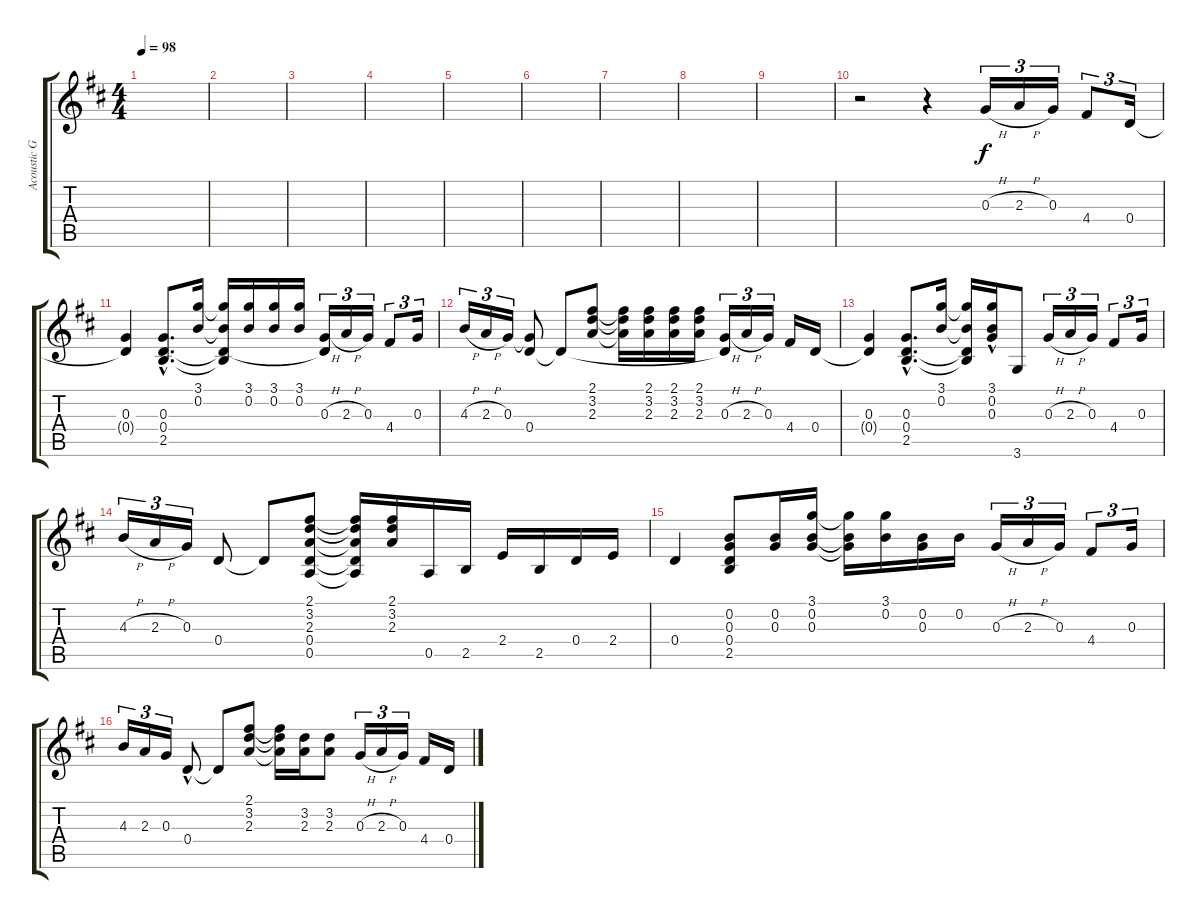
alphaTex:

\track ("Acoustic Gtr 3 (12 String)" "Acoustic G") {instrument acousticguitarsteel}
\staff {score tabs}
\tuning (E4 B3 G3 D3 A2 E2) {hide}
\ts (4 4)
\tempo 98
\clef g2
\ks d
|
|
|
|
|
|
|
|
|
r.2 r.4 0.3{h}.16{tu (3 2)} 2.3{h}.16{tu (3 2)} 0.3.16{tu (3 2)} 4.4.8{tu (3 2)} 0.4.16{tu (3 2)} |
(0.3 0.4{t}).4 (0.3{hac} 0.4{hac} 2.5{hac}).8{d} (3.1 0.2).16 (3.1{t} 0.2{t} 0.4{t} 2.5{t}).16 (3.1 0.2).16 (3.1 0.2).16 (3.1 0.2).16 (0.3{h} 0.4{t}).16{tu (3 2)} 2.3{h}.16{tu (3 2)} 0.3.16{tu (3 2)} 4.4.8{tu (3 2)} 0.3.16{tu (3 2)} |
4.3{h}.16{tu (3 2)} 2.3{h}.16{tu (3 2)} 0.3.16{tu (3 2)} (0.3{t} 0.4).8 0.4{t}.8 (2.1 3.2 2.3).8 (2.1{t} 3.2{t} 2.3{t}).16 (2.1 3.2 2.3).16 (2.1 3.2 2.3).16 (2.1 3.2 2.3).16 (0.3{h} 0.4{t}).16{tu (3 2)} 2.3{h}.16{tu (3 2)} 0.3.16{tu (3 2)} 4.4.16 0.4.16 |
(0.3 0.4{t}).4 (0.3{hac} 0.4 2.5).8{d} (3.1 0.2).16 (3.1{t} 0.2{t} 0.4{t} 2.5{t}).16 (3.1{hac} 0.2{hac} 0.3).16 3.6.8 0.3{h}.16{tu (3 2)} 2.3{h}.16{tu (3 2)} 0.3.16{tu (3 2)} 4.4.8{tu (3 2)} 0.3.16{tu (3 2)} |
4.3{h}.16{tu (3 2)} 2.3{h}.16{tu (3 2)} 0.3.16{tu (3 2)} 0.4.8 0.4{t}.8 (2.1 3.2 2.3 0.4 0.5).8 (2.1{t} 3.2{t} 2.3{t} 0.4{t} 0.5{t}).16 (2.1 3.2 2.3).16 0.5.16 2.5.16 2.4.16 2.5.16 0.4.16 2.4.16 |
0.4.4 (0.2 0.3 0.4 2.5).8 (0.2 0.3).16 (3.1 0.2 0.3).16 (3.1{t} 0.2{t} 0.3{t}).16 (3.1 0.2).16 (0.2 0.3).16 0.2.16 0.3{h}.16{tu (3 2)} 2.3{h}.16{tu (3 2)} 0.3.16{tu (3 2)} 4.4.8{tu (3 2)} 0.3.16{tu (3 2)} |
4.3.16{tu (3 2)} 2.3.16{tu (3 2)} 0.3.16{tu (3 2)} 0.4{hac}.8 0.4{t}.8 (2.1 3.2 2.3).8 (2.1{t} 3.2{t} 2.3{t}).16 (3.2 2.3).16 (3.2 2.3).8 0.3{h}.16{tu (3 2)} 2.3{h}.16{tu (3 2)} 0.3.16{tu (3 2)} 4.4.16 0.4.16
